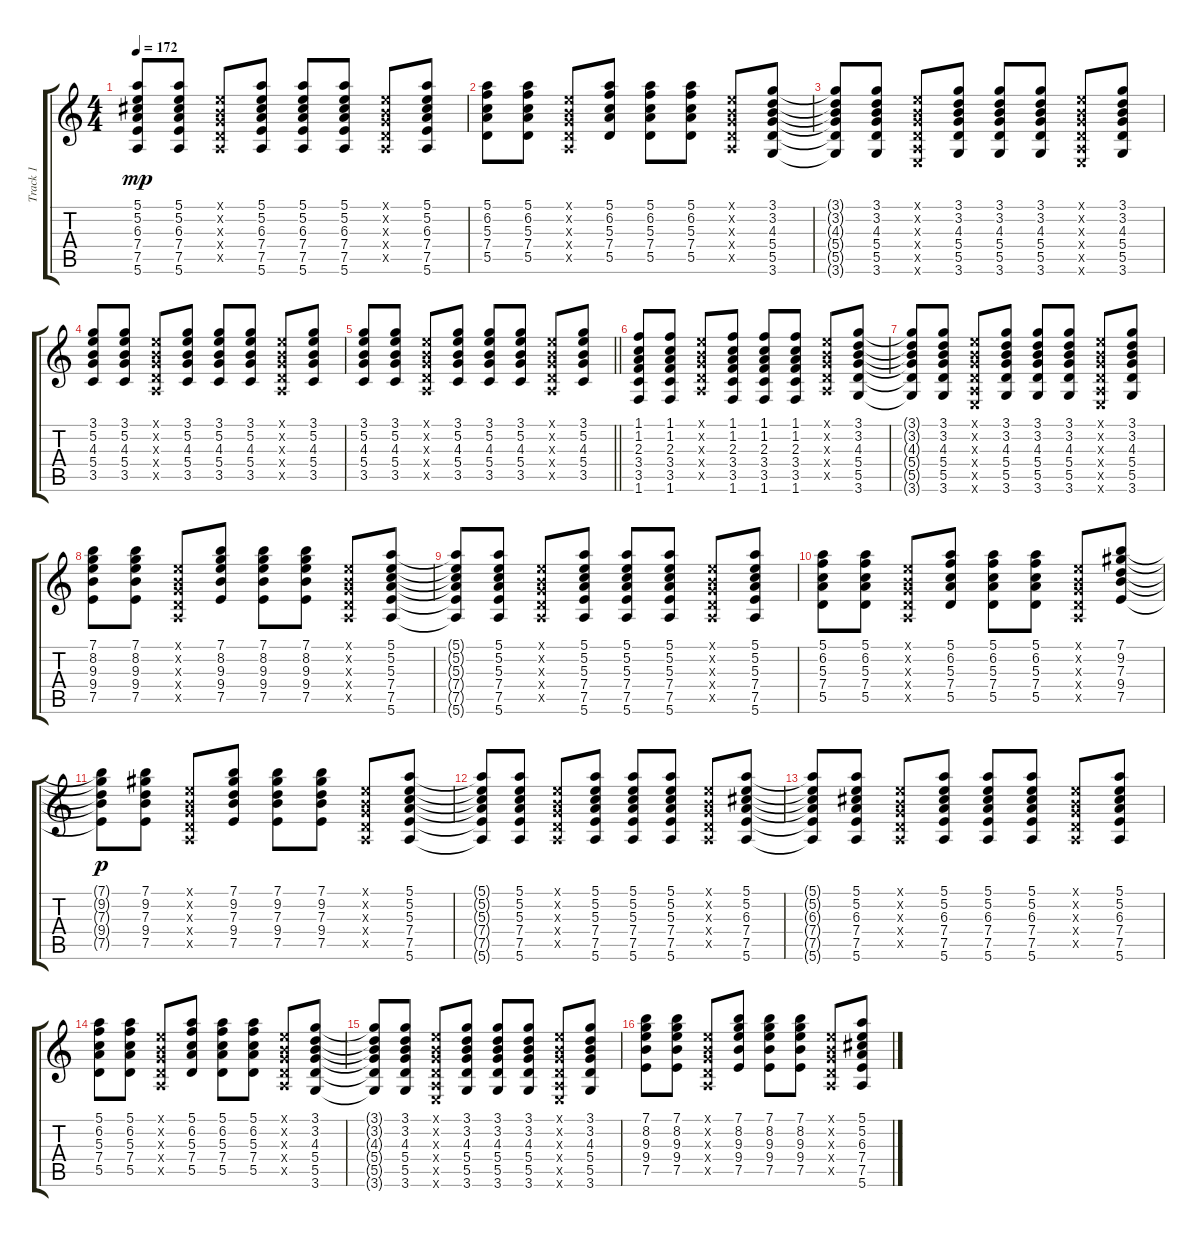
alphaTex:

\track ("Track 1" "Track 1") {instrument acousticguitarsteel}
\staff {score tabs}
\tuning (E4 B3 G3 D3 A2 E2) {hide}
\ts (4 4)
\tempo 172
\clef g2
\ks c
(5.1{t} 5.2{t} 6.3{t} 7.4{t} 7.5{t} 5.6{t}).8{dy mp} (5.1 5.2 6.3 7.4 7.5 5.6).8 (0.1{x} 0.2{x} 0.3{x} 0.4{x} 0.5{x}).8 (5.1 5.2 6.3 7.4 7.5 5.6).8 (5.1 5.2 6.3 7.4 7.5 5.6).8 (5.1 5.2 6.3 7.4 7.5 5.6).8 (0.1{x} 0.2{x} 0.3{x} 0.4{x} 0.5{x}).8 (5.1 5.2 6.3 7.4 7.5 5.6).8 |
(5.1 6.2 5.3 7.4 5.5).8 (5.1 6.2 5.3 7.4 5.5).8 (0.1{x} 0.2{x} 0.3{x} 0.4{x} 0.5{x}).8 (5.1 6.2 5.3 7.4 5.5).8 (5.1 6.2 5.3 7.4 5.5).8 (5.1 6.2 5.3 7.4 5.5).8 (0.1{x} 0.2{x} 0.3{x} 0.4{x} 0.5{x}).8 (3.1 3.2 4.3 5.4 5.5 3.6).8 |
(3.1{t} 3.2{t} 4.3{t} 5.4{t} 5.5{t} 3.6{t}).8 (3.1 3.2 4.3 5.4 5.5 3.6).8 (0.1{x} 0.2{x} 0.3{x} 0.4{x} 0.5{x} 0.6{x}).8 (3.1 3.2 4.3 5.4 5.5 3.6).8 (3.1 3.2 4.3 5.4 5.5 3.6).8 (3.1 3.2 4.3 5.4 5.5 3.6).8 (0.1{x} 0.2{x} 0.3{x} 0.4{x} 0.5{x} 0.6{x}).8 (3.1 3.2 4.3 5.4 5.5 3.6).8 |
(3.1 5.2 4.3 5.4 3.5).8 (3.1 5.2 4.3 5.4 3.5).8 (0.1{x} 0.2{x} 0.3{x} 0.4{x} 0.5{x}).8 (3.1 5.2 4.3 5.4 3.5).8 (3.1 5.2 4.3 5.4 3.5).8 (3.1 5.2 4.3 5.4 3.5).8 (0.1{x} 0.2{x} 0.3{x} 0.4{x} 0.5{x}).8 (3.1 5.2 4.3 5.4 3.5).8 |
\barLineRight lightlight
(3.1 5.2 4.3 5.4 3.5).8 (3.1 5.2 4.3 5.4 3.5).8 (0.1{x} 0.2{x} 0.3{x} 0.4{x} 0.5{x}).8 (3.1 5.2 4.3 5.4 3.5).8 (3.1 5.2 4.3 5.4 3.5).8 (3.1 5.2 4.3 5.4 3.5).8 (0.1{x} 0.2{x} 0.3{x} 0.4{x} 0.5{x}).8 (3.1 5.2 4.3 5.4 3.5).8 |
(1.1 1.2 2.3 3.4 3.5 1.6).8 (1.1 1.2 2.3 3.4 3.5 1.6).8 (0.1{x} 0.2{x} 0.3{x} 0.4{x} 0.5{x}).8 (1.1 1.2 2.3 3.4 3.5 1.6).8 (1.1 1.2 2.3 3.4 3.5 1.6).8 (1.1 1.2 2.3 3.4 3.5 1.6).8 (0.1{x} 0.2{x} 0.3{x} 0.4{x} 0.5{x}).8 (3.1 3.2 4.3 5.4 5.5 3.6).8 |
(3.1{t} 3.2{t} 4.3{t} 5.4{t} 5.5{t} 3.6{t}).8 (3.1 3.2 4.3 5.4 5.5 3.6).8 (0.1{x} 0.2{x} 0.3{x} 0.4{x} 0.5{x} 0.6{x}).8 (3.1 3.2 4.3 5.4 5.5 3.6).8 (3.1 3.2 4.3 5.4 5.5 3.6).8 (3.1 3.2 4.3 5.4 5.5 3.6).8 (0.1{x} 0.2{x} 0.3{x} 0.4{x} 0.5{x} 0.6{x}).8 (3.1 3.2 4.3 5.4 5.5 3.6).8 |
(7.1 8.2 9.3 9.4 7.5).8 (7.1 8.2 9.3 9.4 7.5).8 (0.1{x} 0.2{x} 0.3{x} 0.4{x} 0.5{x}).8 (7.1 8.2 9.3 9.4 7.5).8 (7.1 8.2 9.3 9.4 7.5).8 (7.1 8.2 9.3 9.4 7.5).8 (0.1{x} 0.2{x} 0.3{x} 0.4{x} 0.5{x}).8 (5.1 5.2 5.3 7.4 7.5 5.6).8 |
(5.1{t} 5.2{t} 5.3{t} 7.4{t} 7.5{t} 5.6{t}).8 (5.1 5.2 5.3 7.4 7.5 5.6).8 (0.1{x} 0.2{x} 0.3{x} 0.4{x} 0.5{x}).8 (5.1 5.2 5.3 7.4 7.5 5.6).8 (5.1 5.2 5.3 7.4 7.5 5.6).8 (5.1 5.2 5.3 7.4 7.5 5.6).8 (0.1{x} 0.2{x} 0.3{x} 0.4{x} 0.5{x}).8 (5.1 5.2 5.3 7.4 7.5 5.6).8 |
(5.1 6.2 5.3 7.4 5.5).8 (5.1 6.2 5.3 7.4 5.5).8 (0.1{x} 0.2{x} 0.3{x} 0.4{x} 0.5{x}).8 (5.1 6.2 5.3 7.4 5.5).8 (5.1 6.2 5.3 7.4 5.5).8 (5.1 6.2 5.3 7.4 5.5).8 (0.1{x} 0.2{x} 0.3{x} 0.4{x} 0.5{x}).8 (7.1 9.2 7.3 9.4 7.5).8 |
(7.1{t} 9.2{t} 7.3{t} 9.4{t} 7.5{t}).8{dy p} (7.1 9.2 7.3 9.4 7.5).8 (0.1{x} 0.2{x} 0.3{x} 0.4{x} 0.5{x}).8 (7.1 9.2 7.3 9.4 7.5).8 (7.1 9.2 7.3 9.4 7.5).8 (7.1 9.2 7.3 9.4 7.5).8 (0.1{x} 0.2{x} 0.3{x} 0.4{x} 0.5{x}).8 (5.1 5.2 5.3 7.4 7.5 5.6).8 |
(5.1{t} 5.2{t} 5.3{t} 7.4{t} 7.5{t} 5.6{t}).8 (5.1 5.2 5.3 7.4 7.5 5.6).8 (0.1{x} 0.2{x} 0.3{x} 0.4{x} 0.5{x}).8 (5.1 5.2 5.3 7.4 7.5 5.6).8 (5.1 5.2 5.3 7.4 7.5 5.6).8 (5.1 5.2 5.3 7.4 7.5 5.6).8 (0.1{x} 0.2{x} 0.3{x} 0.4{x} 0.5{x}).8 (5.1 5.2 6.3 7.4 7.5 5.6).8 |
(5.1{t} 5.2{t} 6.3{t} 7.4{t} 7.5{t} 5.6{t}).8 (5.1 5.2 6.3 7.4 7.5 5.6).8 (0.1{x} 0.2{x} 0.3{x} 0.4{x} 0.5{x}).8 (5.1 5.2 6.3 7.4 7.5 5.6).8 (5.1 5.2 6.3 7.4 7.5 5.6).8 (5.1 5.2 6.3 7.4 7.5 5.6).8 (0.1{x} 0.2{x} 0.3{x} 0.4{x} 0.5{x}).8 (5.1 5.2 6.3 7.4 7.5 5.6).8 |
(5.1 6.2 5.3 7.4 5.5).8 (5.1 6.2 5.3 7.4 5.5).8 (0.1{x} 0.2{x} 0.3{x} 0.4{x} 0.5{x}).8 (5.1 6.2 5.3 7.4 5.5).8 (5.1 6.2 5.3 7.4 5.5).8 (5.1 6.2 5.3 7.4 5.5).8 (0.1{x} 0.2{x} 0.3{x} 0.4{x} 0.5{x}).8 (3.1 3.2 4.3 5.4 5.5 3.6).8 |
(3.1{t} 3.2{t} 4.3{t} 5.4{t} 5.5{t} 3.6{t}).8 (3.1 3.2 4.3 5.4 5.5 3.6).8 (0.1{x} 0.2{x} 0.3{x} 0.4{x} 0.5{x} 0.6{x}).8 (3.1 3.2 4.3 5.4 5.5 3.6).8 (3.1 3.2 4.3 5.4 5.5 3.6).8 (3.1 3.2 4.3 5.4 5.5 3.6).8 (0.1{x} 0.2{x} 0.3{x} 0.4{x} 0.5{x} 0.6{x}).8 (3.1 3.2 4.3 5.4 5.5 3.6).8 |
(7.1 8.2 9.3 9.4 7.5).8 (7.1 8.2 9.3 9.4 7.5).8 (0.1{x} 0.2{x} 0.3{x} 0.4{x} 0.5{x}).8 (7.1 8.2 9.3 9.4 7.5).8 (7.1 8.2 9.3 9.4 7.5).8 (7.1 8.2 9.3 9.4 7.5).8 (0.1{x} 0.2{x} 0.3{x} 0.4{x} 0.5{x}).8 (5.1 5.2 6.3 7.4 7.5 5.6).8
